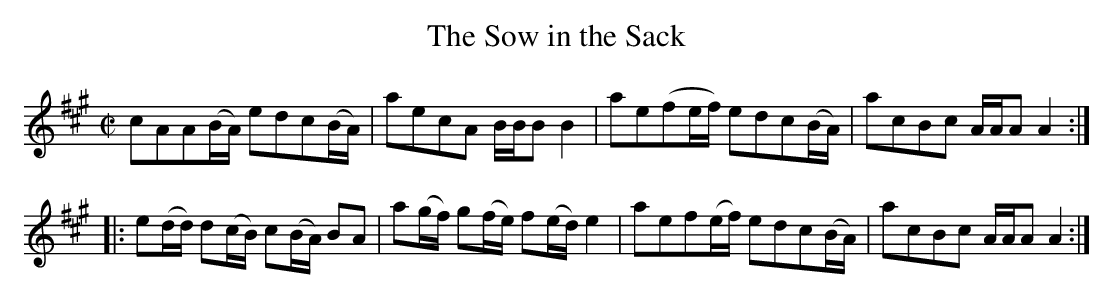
X:1
T:Sow in the Sack, The
M:C|
L:1/8
K:A
cAA(B/A/) edc(B/A/)|aecA B/B/B B2|ae(fe/f/) edc(B/A/)|acBc A/A/A A2:|
|:e(d/d/) d(c/B/) c(B/A/) BA|a(g/f/) g(f/e/) f(e/d/) e2|aef(e/f/) edc(B/A/)|acBc A/A/A A2:|]
